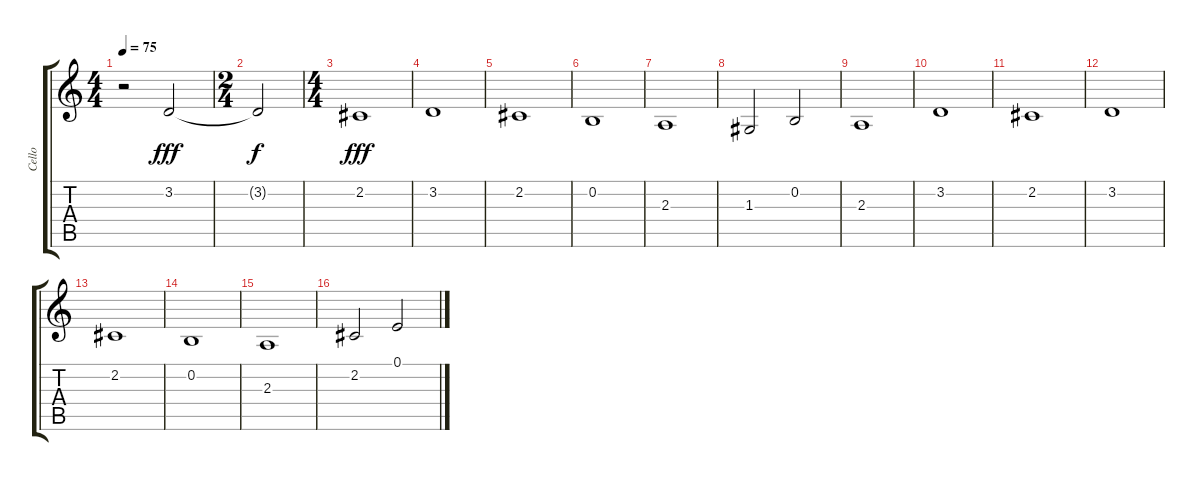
\track ("Cello               " "Cello     ") {instrument stringensemble1}
\staff {score tabs}
\tuning (E4 B3 G3 D3 A2 E2) {hide}
\ts (4 4)
\tempo 75
\clef g2
\ks c
r.2{dy fff} 3.2.2 |
\ts (2 4)
3.2{t}.2{dy f} |
\ts (4 4)
2.2.1{dy fff} |
3.2.1 |
2.2.1 |
0.2.1 |
2.3.1 |
1.3.2 0.2.2 |
2.3.1 |
3.2.1 |
2.2.1 |
3.2.1 |
2.2.1 |
0.2.1 |
2.3.1 |
2.2.2 0.1.2
